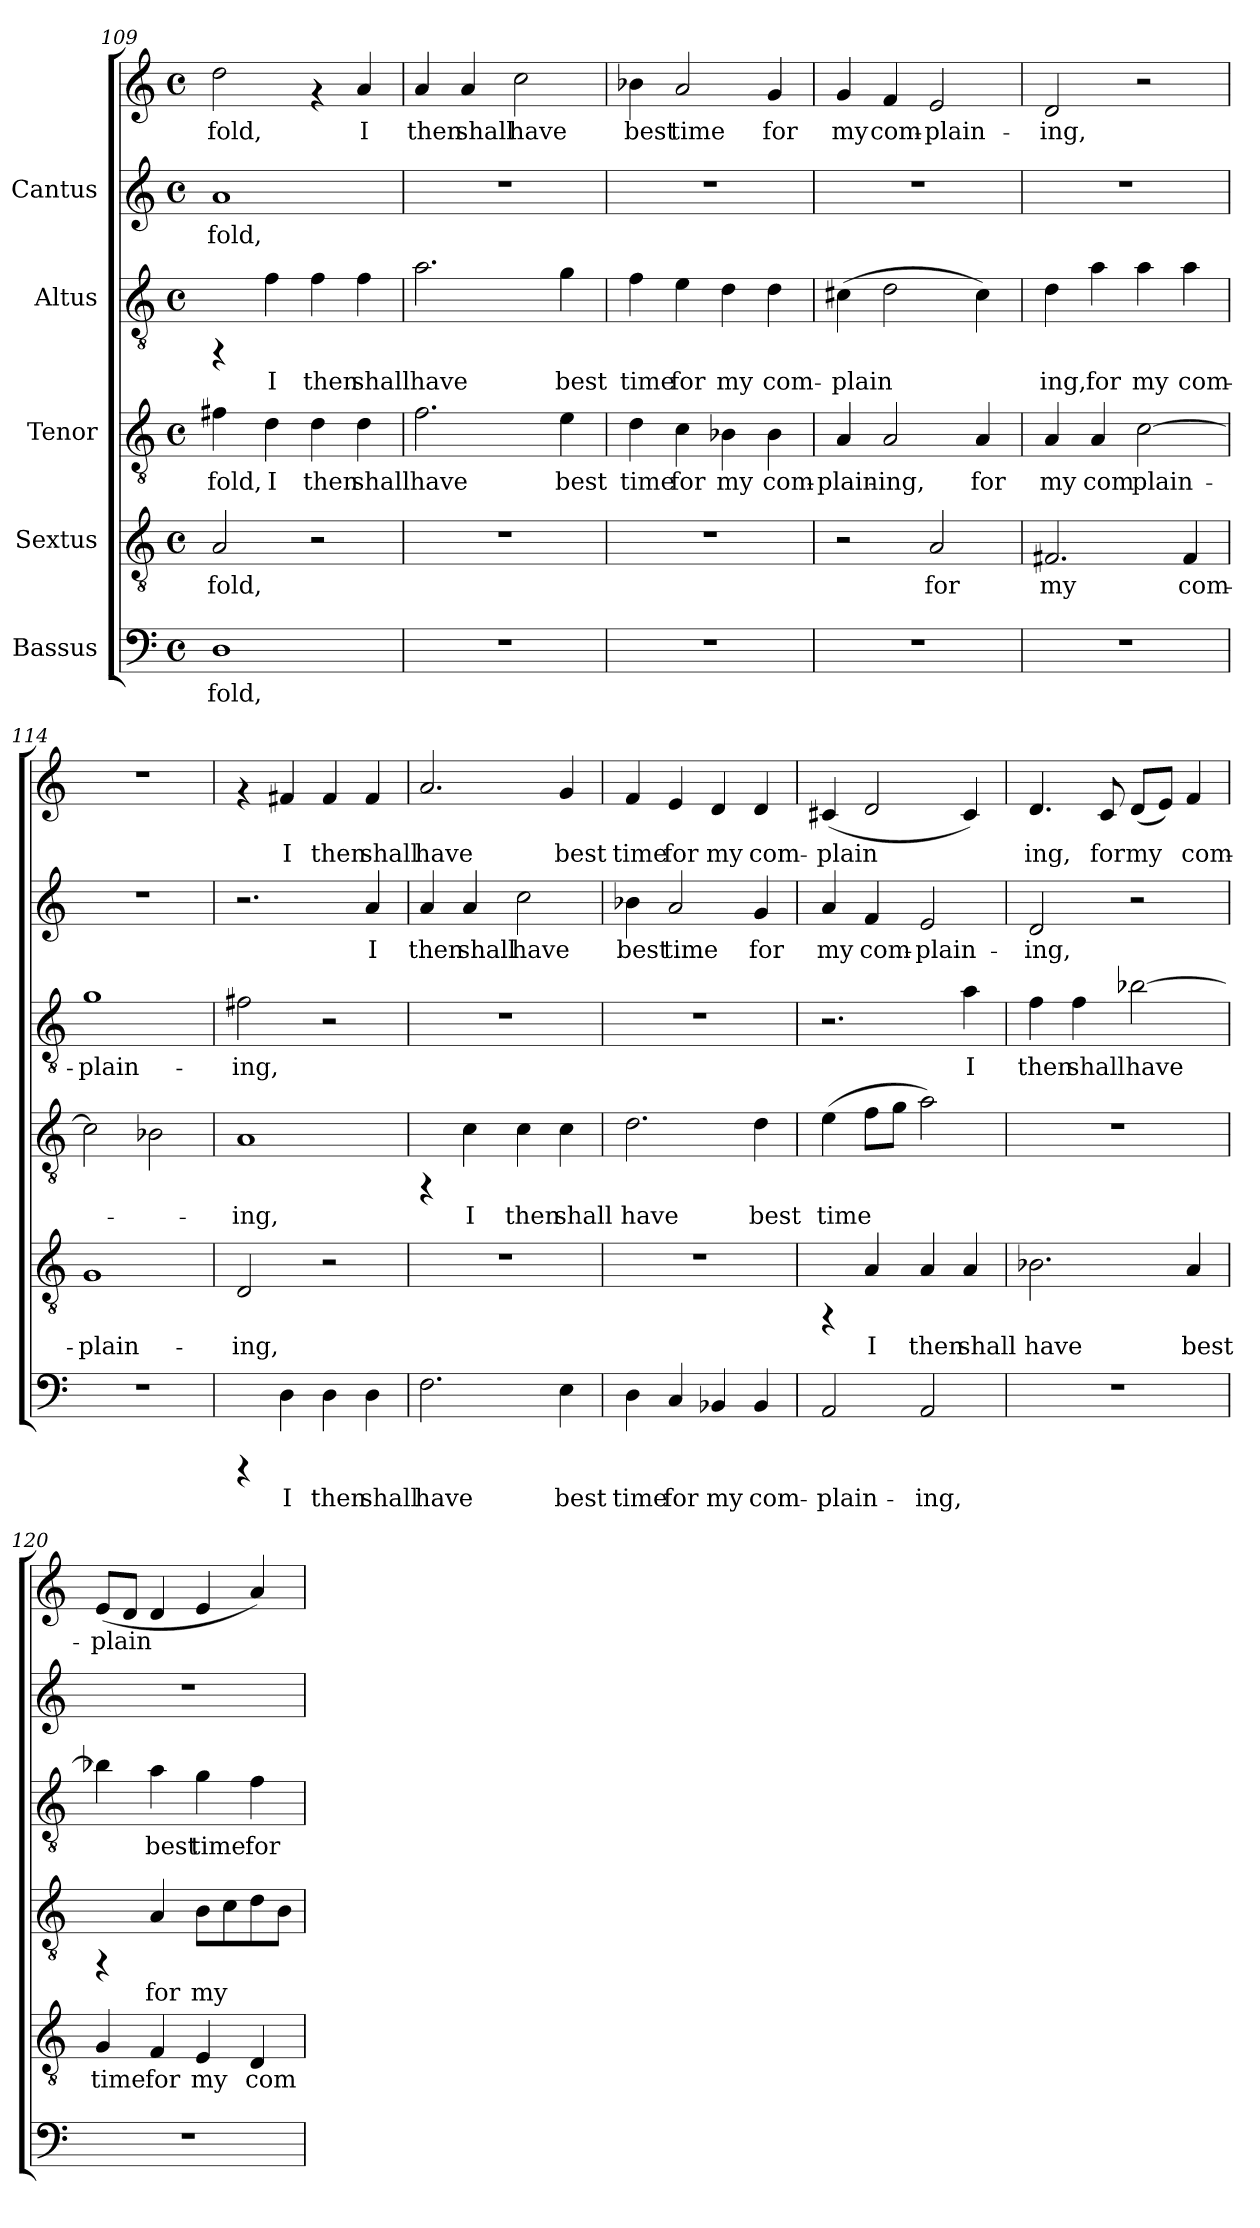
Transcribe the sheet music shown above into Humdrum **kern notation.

**kern	**text	**kern	**text	**kern	**text	**kern	**text	**kern	**text	**kern	**text
*part5	*part5	*part4	*part4	*part3	*part3	*part2	*part2	*part1	*part1	*part1	*part1
*staff6	*staff6	*staff5	*staff5	*staff4	*staff4	*staff3	*staff3	*staff2	*staff2	*staff1	*staff1
*I"Bassus	*	*I"Sextus	*	*I"Tenor	*	*I"Altus	*	*I"Cantus	*	*	*
*clefF4	*	*clefGv2	*	*clefGv2	*	*clefGv2	*	*clefG2	*	*clefG2	*
*M4/4	*	*M4/4	*	*M4/4	*	*M4/4	*	*M4/4	*	*M4/4	*
*met(c)	*	*met(c)	*	*met(c)	*	*met(c)	*	*met(c)	*	*met(c)	*
=109	=109	=109	=109	=109	=109	=109	=109	=109	=109	=109	=109
!	!LO:LY:b:cj	!	!LO:LY:b:cj	!	!LO:LY:b:cj	!	!	!	!LO:LY:b:cj	!	!LO:LY:b:cj
1D	-fold,	2A/	-fold,	4f#X\	-fold,	4rFF	.	1a	fold,	2dd\	-fold,
!	!	!	!	!	!LO:LY:b:cj	!	!LO:LY:b:cj	!	!	!	!
.	.	.	.	4d\	I	4f\	I	.	.	.	.
!	!	!	!	!	!LO:LY:b:cj	!	!LO:LY:b:cj	!	!	!	!
.	.	2r	.	4d\	then	4f\	then	.	.	4rf	.
!	!	!	!	!	!LO:LY:b:cj	!	!LO:LY:b:cj	!	!	!	!LO:LY:b:cj
.	.	.	.	4d\	shall	4f\	shall	.	.	4a/	I
=110	=110	=110	=110	=110	=110	=110	=110	=110	=110	=110	=110
!	!	!	!	!	!LO:LY:b:cj	!	!LO:LY:b:cj	!	!	!	!LO:LY:b:cj
1r	.	1r	.	2.f\	have	2.a\	have	1r	.	4a/	then
!	!	!	!	!	!	!	!	!	!	!	!LO:LY:b:cj
.	.	.	.	.	.	.	.	.	.	4a/	shall
!	!	!	!	!	!	!	!	!	!	!	!LO:LY:b:cj
.	.	.	.	.	.	.	.	.	.	2cc\	have
!	!	!	!	!	!LO:LY:b:cj	!	!LO:LY:b:cj	!	!	!	!
.	.	.	.	4e\	best	4g\	best	.	.	.	.
=111	=111	=111	=111	=111	=111	=111	=111	=111	=111	=111	=111
!	!	!	!	!	!LO:LY:b:cj	!	!LO:LY:b:cj	!	!	!	!LO:LY:b:cj
1r	.	1r	.	4d\	time	4f\	time	1r	.	4b-X\	best
!	!	!	!	!	!LO:LY:b:cj	!	!LO:LY:b:cj	!	!	!	!LO:LY:b:cj
.	.	.	.	4c\	for	4e\	for	.	.	2a/	time
!	!	!	!	!	!LO:LY:b:cj	!	!LO:LY:b:cj	!	!	!	!
.	.	.	.	4B-X\	my	4d\	my	.	.	.	.
!	!	!	!	!	!LO:LY:b:cj	!	!LO:LY:b:cj	!	!	!	!LO:LY:b:cj
.	.	.	.	4B-\	com-	4d\	com-	.	.	4g/	for
!!LO:PB:g=z
=112	=112	=112	=112	=112	=112	=112	=112	=112	=112	=112	=112
!	!	!	!	!	!LO:LY:b:cj	!	!LO:LY:b:cj	!	!	!	!LO:LY:b:cj
1r	.	2r	.	4A/	-plain-	(>4c#X\	-plain-	1r	.	4g/	my
!	!	!	!	!	!LO:LY:b:cj	!	!LO:LY:b:cj	!	!	!	!LO:LY:b:cj
.	.	.	.	2A/	-ing,	2d\	--	.	.	4f/	com-
!	!	!	!LO:LY:b:cj	!	!	!	!	!	!	!	!LO:LY:b:cj
.	.	2A/	for	.	.	.	.	.	.	2e/	-plain-
!	!	!	!	!	!LO:LY:b:cj	!	!LO:LY:b:cj	!	!	!	!
.	.	.	.	4A/	for	4c#\)	--	.	.	.	.
=113	=113	=113	=113	=113	=113	=113	=113	=113	=113	=113	=113
!	!	!	!LO:LY:b:cj	!	!LO:LY:b:cj	!	!LO:LY:b:cj	!	!	!	!LO:LY:b:cj
1r	.	2.F#X/	my	4A/	my	4d\	-ing,	1r	.	2d/	-ing,
!	!	!	!	!	!LO:LY:b:cj	!	!LO:LY:b:cj	!	!	!	!
.	.	.	.	4A/	com	4a\	for	.	.	.	.
!	!	!	!	!	!LO:LY:b:cj	!	!LO:LY:b:cj	!	!	!	!
.	.	.	.	[>2c\	plain-	4a\	my	.	.	2r	.
!	!	!	!LO:LY:b:cj	!	!	!	!LO:LY:b:cj	!	!	!	!
.	.	4F#/	com-	.	.	4a\	com-	.	.	.	.
=114	=114	=114	=114	=114	=114	=114	=114	=114	=114	=114	=114
!	!	!	!LO:LY:b:cj	!	!	!	!LO:LY:b:cj	!	!	!	!
1r	.	1G	-plain-	2c\]	.	1g	-plain-	1r	.	1r	.
.	.	.	.	2B-X\	.	.	.	.	.	.	.
=115	=115	=115	=115	=115	=115	=115	=115	=115	=115	=115	=115
!	!	!	!LO:LY:b:cj	!	!LO:LY:b:cj	!	!LO:LY:b:cj	!	!	!	!
4rCCC	.	2D/	-ing,	1A	-ing,	2f#X\	-ing,	2.r	.	4rf	.
!	!LO:LY:b:cj	!	!	!	!	!	!	!	!	!	!LO:LY:b:cj
4D\	I	.	.	.	.	.	.	.	.	4f#X/	I
!	!LO:LY:b:cj	!	!	!	!	!	!	!	!	!	!LO:LY:b:cj
4D\	then	2r	.	.	.	2r	.	.	.	4f#/	then
!	!LO:LY:b:cj	!	!	!	!	!	!	!	!LO:LY:b:cj	!	!LO:LY:b:cj
4D\	shall	.	.	.	.	.	.	4a/	I	4f#/	shall
=116	=116	=116	=116	=116	=116	=116	=116	=116	=116	=116	=116
!	!LO:LY:b:cj	!	!	!	!	!	!	!	!LO:LY:b:cj	!	!LO:LY:b:cj
2.F\	have	1r	.	4rFF	.	1r	.	4a/	then	2.a/	have
!	!	!	!	!	!LO:LY:b:cj	!	!	!	!LO:LY:b:cj	!	!
.	.	.	.	4c\	I	.	.	4a/	shall	.	.
!	!	!	!	!	!LO:LY:b:cj	!	!	!	!LO:LY:b:cj	!	!
.	.	.	.	4c\	then	.	.	2cc\	have	.	.
!	!LO:LY:b:cj	!	!	!	!LO:LY:b:cj	!	!	!	!	!	!LO:LY:b:cj
4E\	best	.	.	4c\	shall	.	.	.	.	4g/	best
!!LO:LB:g=z
=117	=117	=117	=117	=117	=117	=117	=117	=117	=117	=117	=117
!	!LO:LY:b:cj	!	!	!	!LO:LY:b:cj	!	!	!	!LO:LY:b:cj	!	!LO:LY:b:cj
4D\	time	1r	.	2.d\	have	1r	.	4b-X\	-best	4f/	time
!	!LO:LY:b:cj	!	!	!	!	!	!	!	!LO:LY:b:cj	!	!LO:LY:b:cj
4C/	for	.	.	.	.	.	.	2a/	time	4e/	for
!	!LO:LY:b:cj	!	!	!	!	!	!	!	!	!	!LO:LY:b:cj
4BB-X/	my	.	.	.	.	.	.	.	.	4d/	my
!	!LO:LY:b:cj	!	!	!	!LO:LY:b:cj	!	!	!	!LO:LY:b:cj	!	!LO:LY:b:cj
4BB-/	com-	.	.	4d\	best	.	.	4g/	for	4d/	com-
=118	=118	=118	=118	=118	=118	=118	=118	=118	=118	=118	=118
!	!LO:LY:b:cj	!	!	!	!LO:LY:b:cj	!	!	!	!LO:LY:b:cj	!	!LO:LY:b:cj
2AA/	-plain-	4rFF	.	(>4e\	time	2.r	.	4a/	-my	(<4c#X/	plain-
!	!	!	!LO:LY:b:cj	!	!LO:LY:b:cj	!	!	!	!LO:LY:b:cj	!	!LO:LY:b:cj
.	.	4A/	I	8f\L	.	.	.	4f/	com-	2d/	--
!	!	!	!	!	!LO:LY:b:cj	!	!	!	!	!	!
.	.	.	.	8g\J	.	.	.	.	.	.	.
!	!LO:LY:b:cj	!	!LO:LY:b:cj	!	!LO:LY:b:cj	!	!	!	!LO:LY:b:cj	!	!
2AA/	-ing,	4A/	then	2a\)	.	.	.	2e/	-plain-	.	.
!	!	!	!LO:LY:b:cj	!	!	!	!LO:LY:b:cj	!	!	!	!LO:LY:b:cj
.	.	4A/	shall	.	.	4a\	I	.	.	4c#/)	--
=119	=119	=119	=119	=119	=119	=119	=119	=119	=119	=119	=119
!	!	!	!LO:LY:b:cj	!	!	!	!LO:LY:b:cj	!	!LO:LY:b:cj	!	!LO:LY:b:cj
1r	.	2.B-X\	have	1r	.	4f\	then	2d/	-ing,	4.d/	-ing,
!	!	!	!	!	!	!	!LO:LY:b:cj	!	!	!	!
.	.	.	.	.	.	4f\	shall	.	.	.	.
!	!	!	!	!	!	!	!	!	!	!	!LO:LY:b:cj
.	.	.	.	.	.	.	.	.	.	8c/	for
!	!	!	!	!	!	!	!LO:LY:b:cj	!	!	!	!LO:LY:b:cj
.	.	.	.	.	.	[>2b-X\	have	2r	.	(<8d/L	my
!	!	!	!	!	!	!	!	!	!	!	!LO:LY:b:cj
.	.	.	.	.	.	.	.	.	.	8e/J)	.
!	!	!	!LO:LY:b:cj	!	!	!	!	!	!	!	!LO:LY:b:cj
.	.	4A/	best	.	.	.	.	.	.	4f/	com-
=120	=120	=120	=120	=120	=120	=120	=120	=120	=120	=120	=120
!	!	!	!LO:LY:b:cj	!	!	!	!LO:LY:b:cj	!	!	!	!LO:LY:b:cj
1r	.	4G/	time	4rFF	.	4b-X\]	.	1r	.	(<8e/L	plain-
!	!	!	!	!	!	!	!	!	!	!	!LO:LY:b:cj
.	.	.	.	.	.	.	.	.	.	8d/J	--
!	!	!	!LO:LY:b:cj	!	!LO:LY:b:cj	!	!LO:LY:b:cj	!	!	!	!LO:LY:b:cj
.	.	4F/	for	4A/	for	4a\	best	.	.	4d/	--
!	!	!	!LO:LY:b:cj	!	!LO:LY:b:cj	!	!LO:LY:b:cj	!	!	!	!LO:LY:b:cj
.	.	4E/	my	8B\L	my	4g\	time	.	.	4e/	--
!	!	!	!	!	!LO:LY:b:cj	!	!	!	!	!	!
.	.	.	.	8c\	.	.	.	.	.	.	.
!	!	!	!LO:LY:b:cj	!	!LO:LY:b:cj	!	!LO:LY:b:cj	!	!	!	!LO:LY:b:cj
.	.	4D/	com-	8d\	.	4f\	for	.	.	4a/)	--
!	!	!	!	!	!LO:LY:b:cj	!	!	!	!	!	!
.	.	.	.	8B\J	.	.	.	.	.	.	.
=	=	=	=	=	=	=	=	=	=	=	=
*-	*-	*-	*-	*-	*-	*-	*-	*-	*-	*-	*-
